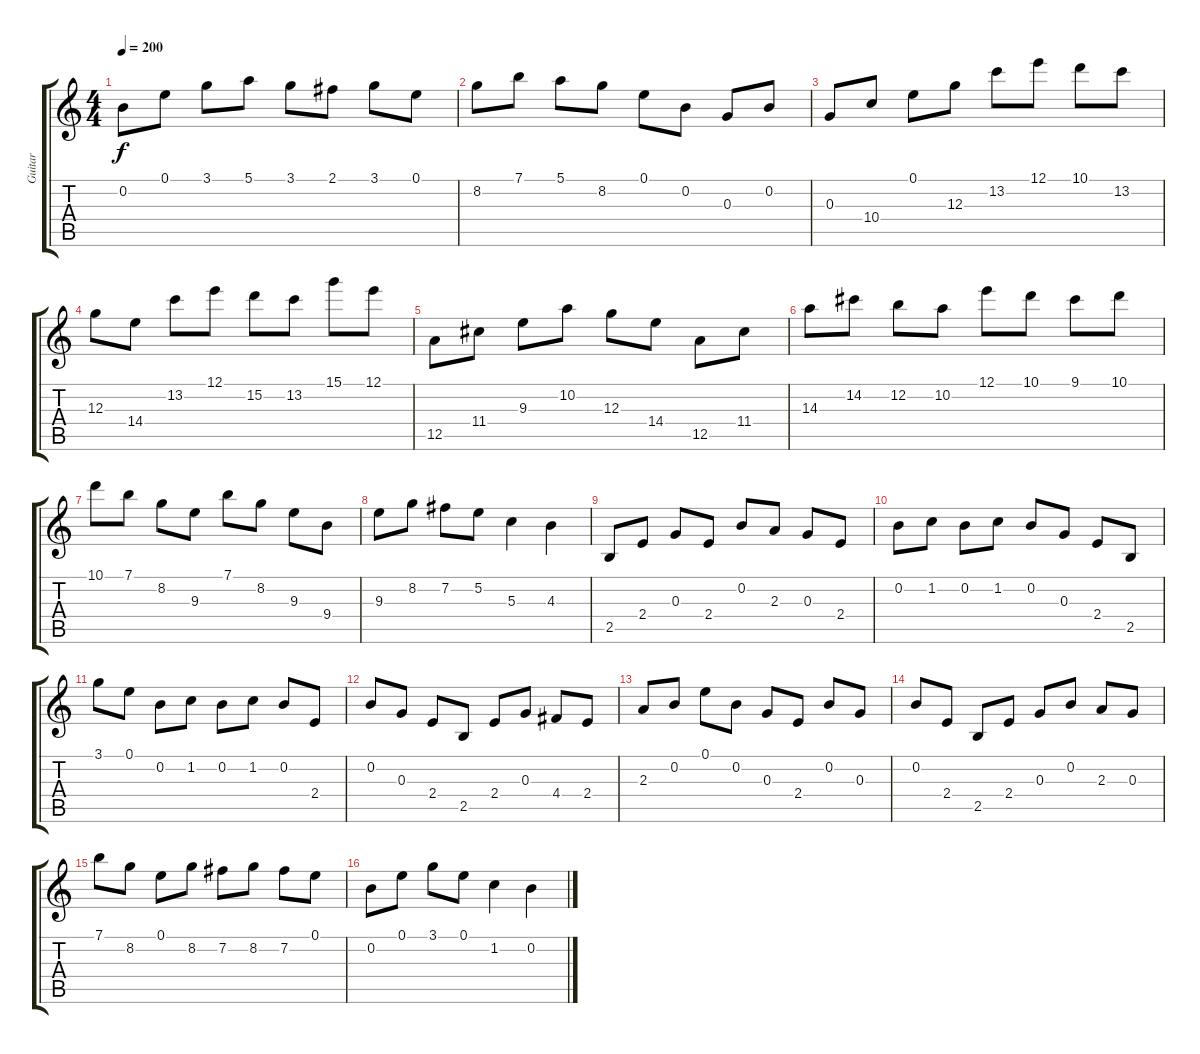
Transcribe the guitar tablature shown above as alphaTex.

\track ("Guitar" "Guitar") {instrument distortionguitar}
\staff {score tabs}
\tuning (E4 B3 G3 D3 A2 E2) {hide}
\ts (4 4)
\tempo 200
\clef g2
\ks c
0.2.8{dy f} 0.1.8 3.1.8 5.1.8 3.1.8 2.1.8 3.1.8 0.1.8 |
8.2.8 7.1.8 5.1.8 8.2.8 0.1.8 0.2.8 0.3.8 0.2.8 |
0.3.8 10.4.8 0.1.8 12.3.8 13.2.8 12.1.8 10.1.8 13.2.8 |
12.3.8 14.4.8 13.2.8 12.1.8 15.2.8 13.2.8 15.1.8 12.1.8 |
12.5.8 11.4.8 9.3.8 10.2.8 12.3.8 14.4.8 12.5.8 11.4.8 |
14.3.8 14.2.8 12.2.8 10.2.8 12.1.8 10.1.8 9.1.8 10.1.8 |
10.1.8 7.1.8 8.2.8 9.3.8 7.1.8 8.2.8 9.3.8 9.4.8 |
9.3.8 8.2.8 7.2.8 5.2.8 5.3.4 4.3.4 |
2.5.8 2.4.8 0.3.8 2.4.8 0.2.8 2.3.8 0.3.8 2.4.8 |
0.2.8 1.2.8 0.2.8 1.2.8 0.2.8 0.3.8 2.4.8 2.5.8 |
3.1.8 0.1.8 0.2.8 1.2.8 0.2.8 1.2.8 0.2.8 2.4.8 |
0.2.8 0.3.8 2.4.8 2.5.8 2.4.8 0.3.8 4.4.8 2.4.8 |
2.3.8 0.2.8 0.1.8 0.2.8 0.3.8 2.4.8 0.2.8 0.3.8 |
0.2.8 2.4.8 2.5.8 2.4.8 0.3.8 0.2.8 2.3.8 0.3.8 |
7.1.8 8.2.8 0.1.8 8.2.8 7.2.8 8.2.8 7.2.8 0.1.8 |
0.2.8 0.1.8 3.1.8 0.1.8 1.2.4 0.2.4
